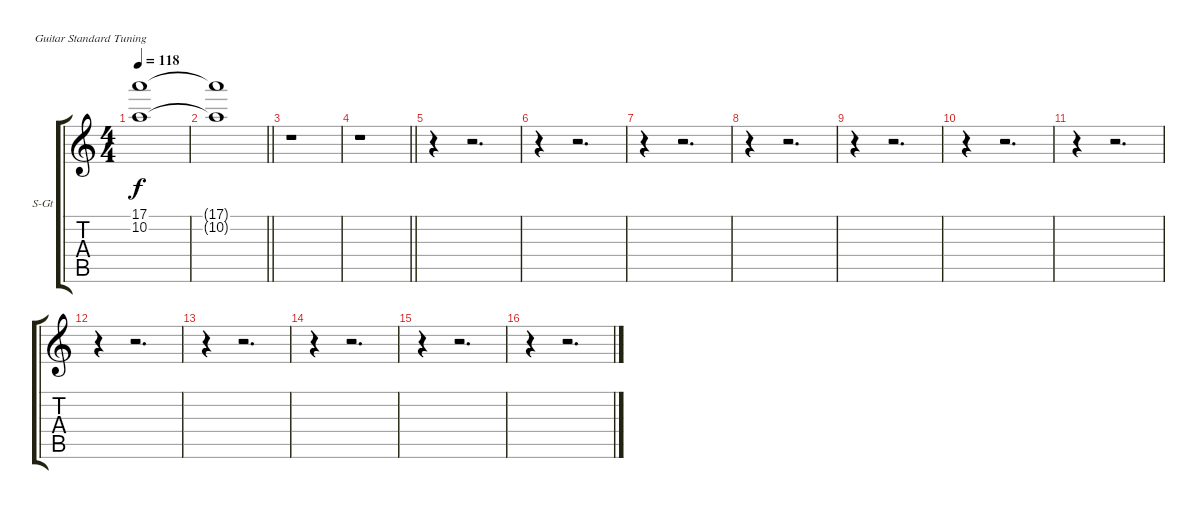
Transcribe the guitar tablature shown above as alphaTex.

\bracketExtendMode groupsimilarinstruments
\firstSystemTrackNameOrientation horizontal
\otherSystemsTrackNameOrientation horizontal
\track ("Скрипка" "S-Gt") {instrument stringensemble1}
\staff {score tabs}
\tuning (E4 B3 G3 D3 A2 E2)
\displaytranspose 12
\ts (4 4)
\tempo 118
\clef g2
\ks c
(17.1 10.2).1{dy f} |
\barLineRight lightlight
(17.1{t} 10.2{t}).1 |
r.1 |
\barLineRight lightlight
r.1 |
r.4 r.2{d} |
r.4 r.2{d} |
r.4 r.2{d} |
r.4 r.2{d} |
r.4 r.2{d} |
r.4 r.2{d} |
r.4 r.2{d} |
r.4 r.2{d} |
r.4 r.2{d} |
r.4 r.2{d} |
r.4 r.2{d} |
r.4 r.2{d}
